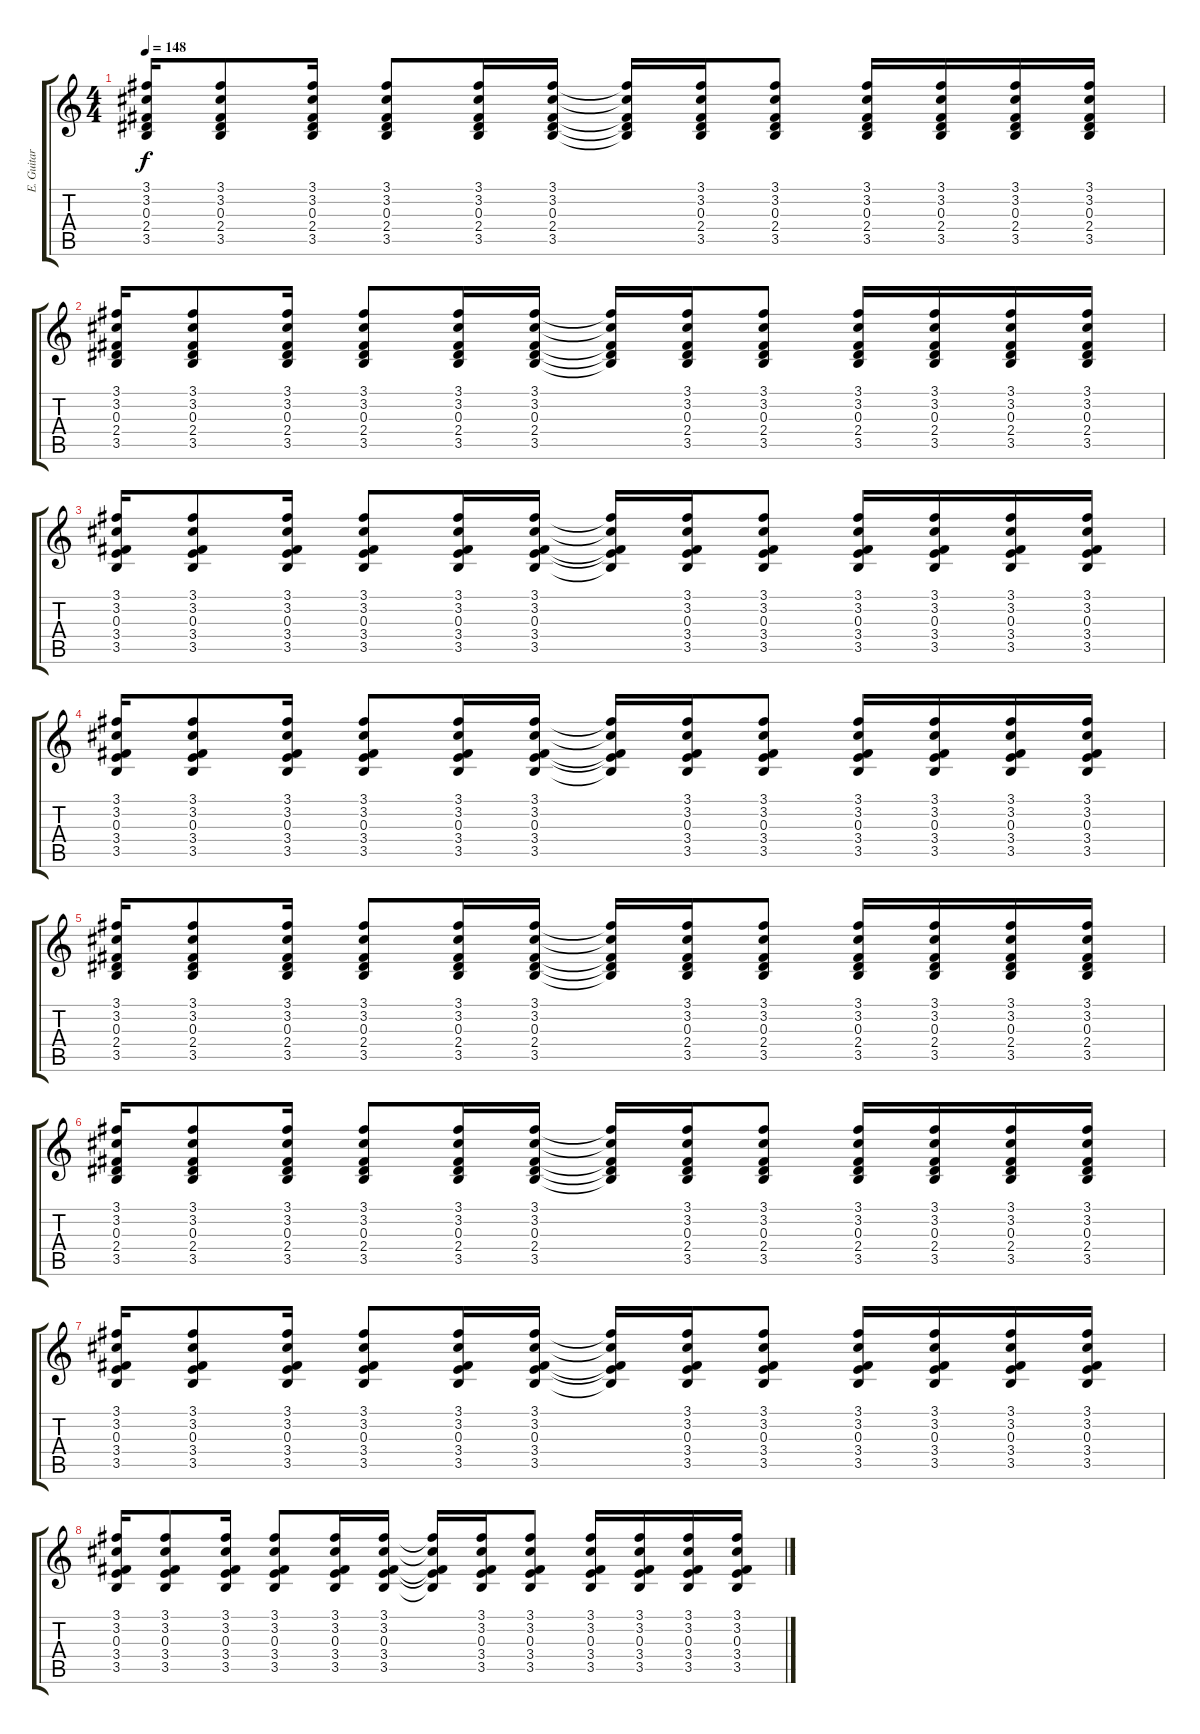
\track ("E. Guitar III (L. Channel)" "E. Guitar ") {instrument overdrivenguitar}
\staff {score tabs}
\tuning (Eb4 Bb3 Gb3 Db3 Ab2 Eb2) {hide}
\ts (4 4)
\tempo 148
\clef g2
\ks c
(3.1 3.2 0.3 2.4 3.5).16{dy f} (3.1 3.2 0.3 2.4 3.5).8 (3.1 3.2 0.3 2.4 3.5).16 (3.1 3.2 0.3 2.4 3.5).8 (3.1 3.2 0.3 2.4 3.5).16 (3.1 3.2 0.3 2.4 3.5).16 (3.1{t} 3.2{t} 0.3{t} 2.4{t} 3.5{t}).16 (3.1 3.2 0.3 2.4 3.5).16 (3.1 3.2 0.3 2.4 3.5).8 (3.1 3.2 0.3 2.4 3.5).16 (3.1 3.2 0.3 2.4 3.5).16 (3.1 3.2 0.3 2.4 3.5).16 (3.1 3.2 0.3 2.4 3.5).16 |
(3.1 3.2 0.3 2.4 3.5).16 (3.1 3.2 0.3 2.4 3.5).8 (3.1 3.2 0.3 2.4 3.5).16 (3.1 3.2 0.3 2.4 3.5).8 (3.1 3.2 0.3 2.4 3.5).16 (3.1 3.2 0.3 2.4 3.5).16 (3.1{t} 3.2{t} 0.3{t} 2.4{t} 3.5{t}).16 (3.1 3.2 0.3 2.4 3.5).16 (3.1 3.2 0.3 2.4 3.5).8 (3.1 3.2 0.3 2.4 3.5).16 (3.1 3.2 0.3 2.4 3.5).16 (3.1 3.2 0.3 2.4 3.5).16 (3.1 3.2 0.3 2.4 3.5).16 |
(3.1 3.2 0.3 3.4 3.5).16 (3.1 3.2 0.3 3.4 3.5).8 (3.1 3.2 0.3 3.4 3.5).16 (3.1 3.2 0.3 3.4 3.5).8 (3.1 3.2 0.3 3.4 3.5).16 (3.1 3.2 0.3 3.4 3.5).16 (3.1{t} 3.2{t} 0.3{t} 3.4{t} 3.5{t}).16 (3.1 3.2 0.3 3.4 3.5).16 (3.1 3.2 0.3 3.4 3.5).8 (3.1 3.2 0.3 3.4 3.5).16 (3.1 3.2 0.3 3.4 3.5).16 (3.1 3.2 0.3 3.4 3.5).16 (3.1 3.2 0.3 3.4 3.5).16 |
(3.1 3.2 0.3 3.4 3.5).16 (3.1 3.2 0.3 3.4 3.5).8 (3.1 3.2 0.3 3.4 3.5).16 (3.1 3.2 0.3 3.4 3.5).8 (3.1 3.2 0.3 3.4 3.5).16 (3.1 3.2 0.3 3.4 3.5).16 (3.1{t} 3.2{t} 0.3{t} 3.4{t} 3.5{t}).16 (3.1 3.2 0.3 3.4 3.5).16 (3.1 3.2 0.3 3.4 3.5).8 (3.1 3.2 0.3 3.4 3.5).16 (3.1 3.2 0.3 3.4 3.5).16 (3.1 3.2 0.3 3.4 3.5).16 (3.1 3.2 0.3 3.4 3.5).16 |
(3.1 3.2 0.3 2.4 3.5).16 (3.1 3.2 0.3 2.4 3.5).8 (3.1 3.2 0.3 2.4 3.5).16 (3.1 3.2 0.3 2.4 3.5).8 (3.1 3.2 0.3 2.4 3.5).16 (3.1 3.2 0.3 2.4 3.5).16 (3.1{t} 3.2{t} 0.3{t} 2.4{t} 3.5{t}).16 (3.1 3.2 0.3 2.4 3.5).16 (3.1 3.2 0.3 2.4 3.5).8 (3.1 3.2 0.3 2.4 3.5).16 (3.1 3.2 0.3 2.4 3.5).16 (3.1 3.2 0.3 2.4 3.5).16 (3.1 3.2 0.3 2.4 3.5).16 |
(3.1 3.2 0.3 2.4 3.5).16 (3.1 3.2 0.3 2.4 3.5).8 (3.1 3.2 0.3 2.4 3.5).16 (3.1 3.2 0.3 2.4 3.5).8 (3.1 3.2 0.3 2.4 3.5).16 (3.1 3.2 0.3 2.4 3.5).16 (3.1{t} 3.2{t} 0.3{t} 2.4{t} 3.5{t}).16 (3.1 3.2 0.3 2.4 3.5).16 (3.1 3.2 0.3 2.4 3.5).8 (3.1 3.2 0.3 2.4 3.5).16 (3.1 3.2 0.3 2.4 3.5).16 (3.1 3.2 0.3 2.4 3.5).16 (3.1 3.2 0.3 2.4 3.5).16 |
(3.1 3.2 0.3 3.4 3.5).16 (3.1 3.2 0.3 3.4 3.5).8 (3.1 3.2 0.3 3.4 3.5).16 (3.1 3.2 0.3 3.4 3.5).8 (3.1 3.2 0.3 3.4 3.5).16 (3.1 3.2 0.3 3.4 3.5).16 (3.1{t} 3.2{t} 0.3{t} 3.4{t} 3.5{t}).16 (3.1 3.2 0.3 3.4 3.5).16 (3.1 3.2 0.3 3.4 3.5).8 (3.1 3.2 0.3 3.4 3.5).16 (3.1 3.2 0.3 3.4 3.5).16 (3.1 3.2 0.3 3.4 3.5).16 (3.1 3.2 0.3 3.4 3.5).16 |
(3.1 3.2 0.3 3.4 3.5).16 (3.1 3.2 0.3 3.4 3.5).8 (3.1 3.2 0.3 3.4 3.5).16 (3.1 3.2 0.3 3.4 3.5).8 (3.1 3.2 0.3 3.4 3.5).16 (3.1 3.2 0.3 3.4 3.5).16 (3.1{t} 3.2{t} 0.3{t} 3.4{t} 3.5{t}).16 (3.1 3.2 0.3 3.4 3.5).16 (3.1 3.2 0.3 3.4 3.5).8 (3.1 3.2 0.3 3.4 3.5).16 (3.1 3.2 0.3 3.4 3.5).16 (3.1 3.2 0.3 3.4 3.5).16 (3.1 3.2 0.3 3.4 3.5).16
